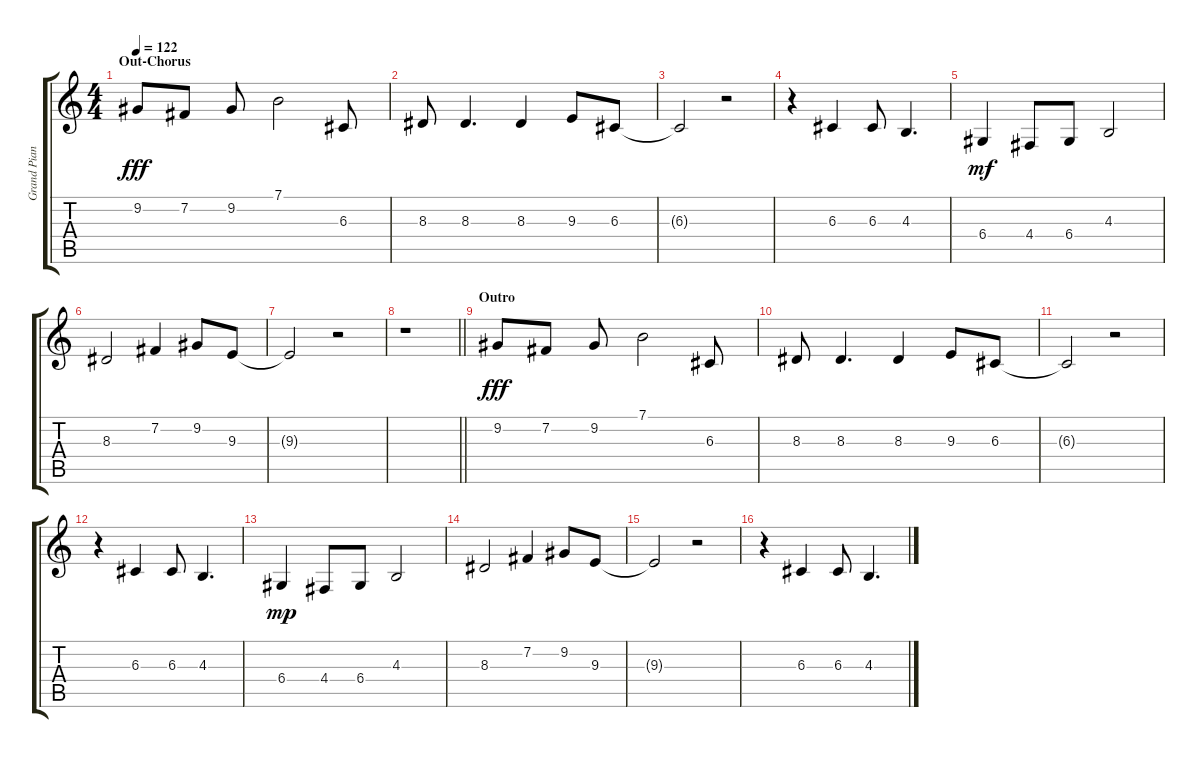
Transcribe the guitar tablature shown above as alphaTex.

\track ("Grand Piano" "Grand Pian") {instrument electricgrandpiano}
\staff {score tabs}
\tuning (E4 B3 G3 D3 A2 E2) {hide}
\ts (4 4)
\section ("" "Out-Chorus")
\tempo 122
\clef g2
\ks c
9.2.8{dy fff volume 12} 7.2.8 9.2.8 7.1.2 6.3.8 |
8.3.8 8.3.4{d} 8.3.4 9.3.8 6.3.8 |
6.3{t}.2 r.2 |
r.4 6.3.4 6.3.8 4.3.4{d} |
6.4.4{dy mf} 4.4.8 6.4.8 4.3.2 |
8.3.2 7.2.4 9.2.8 9.3.8 |
9.3{t}.2 r.2 |
\barLineRight lightlight
r.1 |
\section ("" "Outro")
9.2.8{dy fff} 7.2.8 9.2.8 7.1.2 6.3.8 |
8.3.8 8.3.4{d} 8.3.4 9.3.8 6.3.8 |
6.3{t}.2 r.2 |
r.4 6.3.4 6.3.8 4.3.4{d} |
6.4.4{dy mp volume 0} 4.4.8 6.4.8 4.3.2 |
8.3.2 7.2.4 9.2.8 9.3.8 |
9.3{t}.2 r.2 |
r.4 6.3.4 6.3.8 4.3.4{d}
